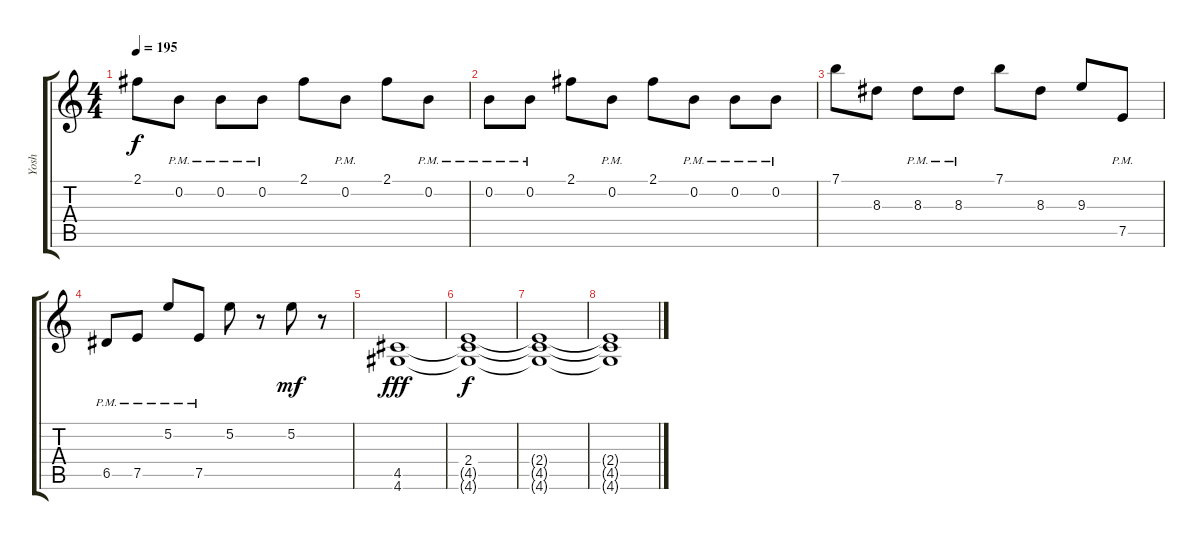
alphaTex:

\track ("Yosh" "Yosh") {instrument overdrivenguitar}
\staff {score tabs}
\tuning (E4 B3 G3 D3 A2 E2) {hide}
\ts (4 4)
\tempo 195
\clef g2
\ks c
2.1.8{dy f} 0.2{pm}.8 0.2{pm}.8 0.2{pm}.8 2.1.8 0.2{pm}.8 2.1.8 0.2{pm}.8 |
0.2{pm}.8 0.2{pm}.8 2.1.8 0.2{pm}.8 2.1.8 0.2{pm}.8 0.2{pm}.8 0.2{pm}.8 |
7.1.8 8.3.8 8.3{pm}.8 8.3{pm}.8 7.1.8 8.3.8 9.3.8 7.5{pm}.8 |
6.5{pm}.8 7.5{pm}.8 5.2{pm}.8 7.5{pm}.8 5.2.8 r.8 5.2.8{dy mf} r.8 |
(4.5 4.6).1{dy fff volume 3 balance 0 instrument distortionguitar} |
(2.4 4.5{t} 4.6{t}).1{dy f} |
(2.4{t} 4.5{t} 4.6{t}).1 |
(2.4{t} 4.5{t} 4.6{t}).1
